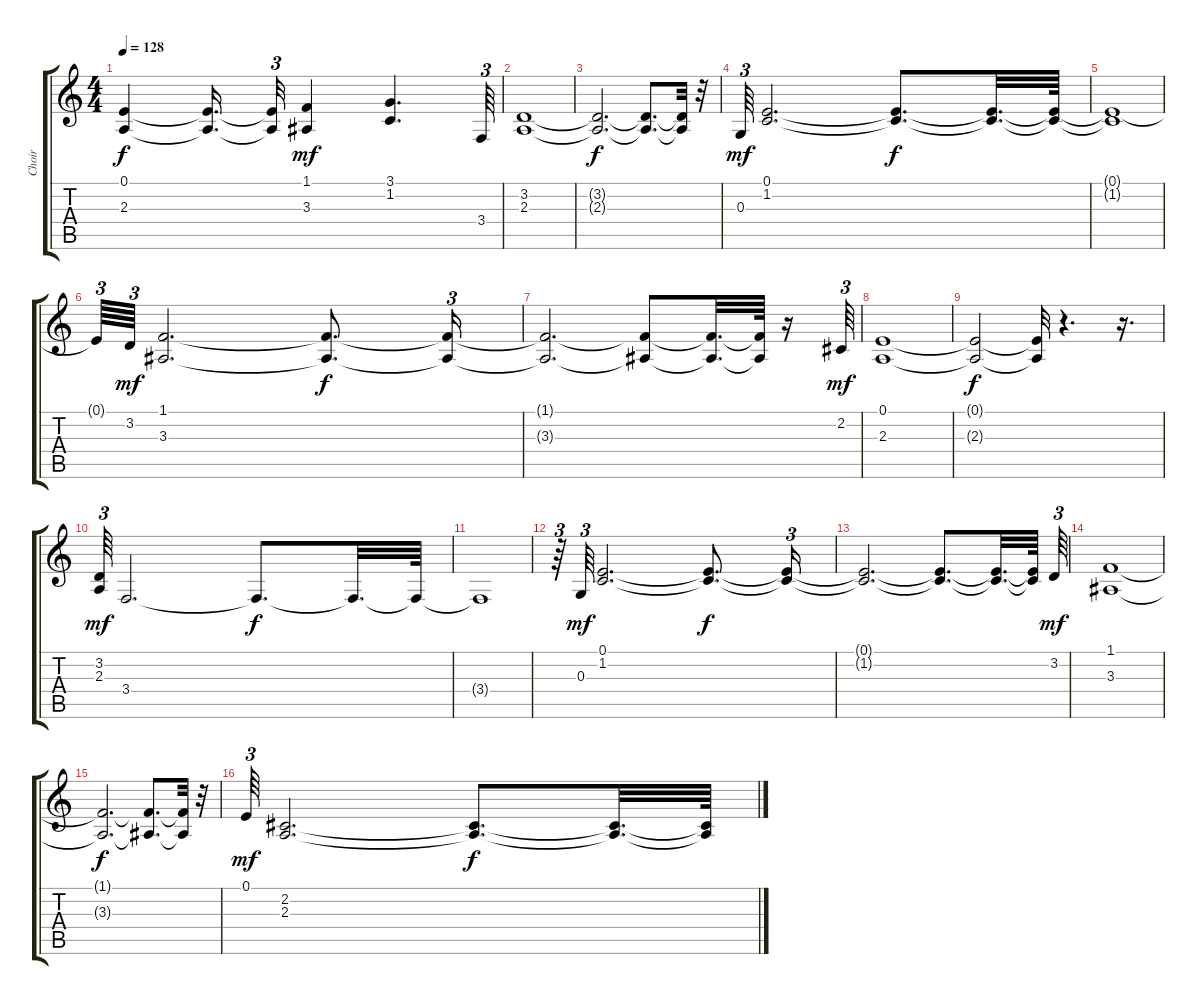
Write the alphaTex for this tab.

\track ("Choir" "Choir") {instrument choiraahs}
\staff {score tabs}
\tuning (E4 B3 G3 D3 A2 E2) {hide}
\ts (4 4)
\tempo 128
\clef g2
\ks c
(0.1{t} 2.3{t}).4{dy f} (0.1{t} 2.3{t}).16{d} (0.1{t} 2.3{t}).32{tu (3 2)} (1.1 3.3).4{dy mf} (3.1 1.2).4{d} 3.4.64{tu (3 2)} |
(3.2 2.3).1 |
(3.2{t} 2.3{t}).2{d dy f} (3.2{t} 2.3{t}).8{d} (3.2{t} 2.3{t}).32 r.32 |
0.3.64{tu (3 2) dy mf} (0.1 1.2).2{d} (0.1{t} 1.2{t}).8{d dy f} (0.1{t} 1.2{t}).32{d} (0.1{t} 1.2{t}).64 |
(0.1{t} 1.2{t}).1 |
0.1{t}.64{tu (3 2)} 3.2.64{tu (3 2) dy mf} (1.1 3.3).2{d} (1.1{t} 3.3{t}).8{d dy f} (1.1{t} 3.3{t}).16{tu (3 2)} |
(1.1{t} 3.3{t}).2{d} (1.1{t} 3.3{t}).8 (1.1{t} 3.3{t}).32{d} (1.1{t} 3.3{t}).64 r.16 2.2.64{tu (3 2) dy mf} |
(0.1 2.3).1 |
(0.1{t} 2.3{t}).2{dy f} (0.1{t} 2.3{t}).32 r.4{d} r.16{d} |
(3.2 2.3).64{tu (3 2) dy mf} 3.4.2{d} 3.4{t}.8{d dy f} 3.4{t}.32{d} 3.4{t}.64 |
3.4{t}.1 |
r.64{tu (3 2)} 0.3.64{tu (3 2) dy mf} (0.1 1.2).2{d} (0.1{t} 1.2{t}).8{d dy f} (0.1{t} 1.2{t}).16{tu (3 2)} |
(0.1{t} 1.2{t}).2{d} (0.1{t} 1.2{t}).8{d} (0.1{t} 1.2{t}).32{d} (0.1{t} 1.2{t}).64 3.2.64{tu (3 2) dy mf} |
(1.1 3.3).1 |
(1.1{t} 3.3{t}).2{d dy f} (1.1{t} 3.3{t}).8{d} (1.1{t} 3.3{t}).32 r.32 |
0.1.64{tu (3 2) dy mf} (2.2 2.3).2{d} (2.2{t} 2.3{t}).8{d dy f} (2.2{t} 2.3{t}).32{d} (2.2{t} 2.3{t}).64
